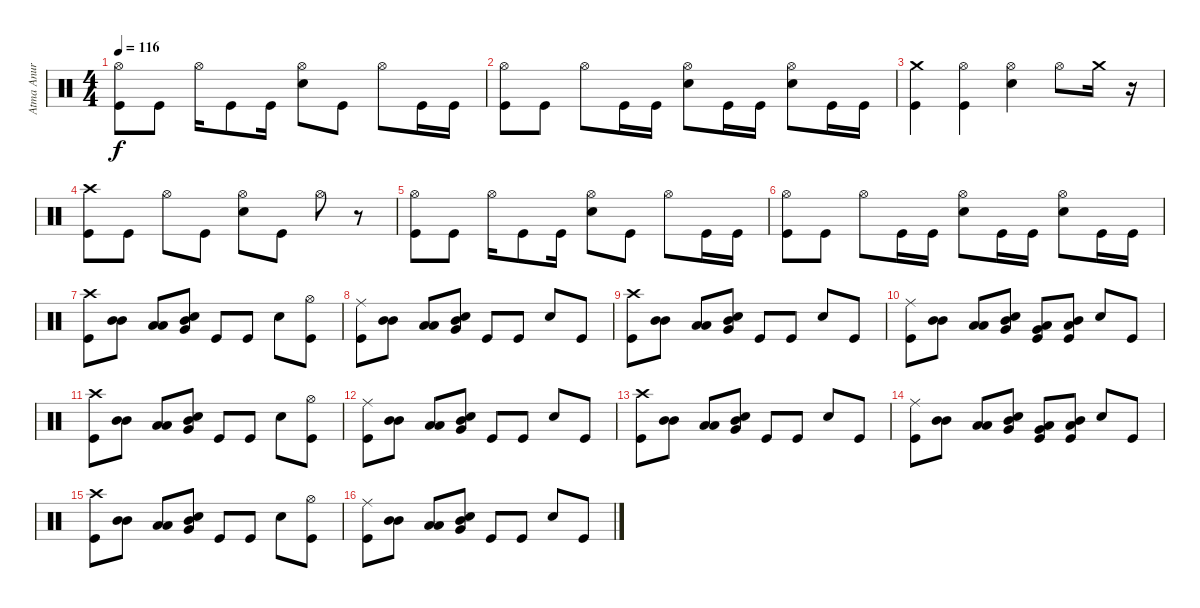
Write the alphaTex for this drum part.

\track ("Atma Anur" "Atma Anur") {instrument percussion}
\staff {score}
\articulation defaults
\ts (4 4)
\tempo 116
\clef neutral
\ks c
("Hi-Hat (open)" "Kick (hit)").8{dy f} "Kick (hit)".8 "Hi-Hat (open)".16 "Kick (hit)".8 "Kick (hit)".16 ("Hi-Hat (open)" "Snare (hit) 2").8 "Kick (hit)".8 "Hi-Hat (open)".8 "Kick (hit)".16 "Kick (hit)".16 |
("Hi-Hat (open)" "Kick (hit)").8 "Kick (hit)".8 "Hi-Hat (open)".8 "Kick (hit)".16 "Kick (hit)".16 ("Hi-Hat (open)" "Snare (hit) 2").8 "Kick (hit)".16 "Kick (hit)".16 ("Snare (hit) 2" "Hi-Hat (open)").8 "Kick (hit)".16 "Kick (hit)".16 |
("Crash medium (hit)" "Kick (hit)").4 ("Hi-Hat (open)" "Kick (hit)").4 ("Hi-Hat (open)" "Snare (hit) 2").4 "Hi-Hat (open)".8 "Crash medium (hit)".16 r.16 |
("Crash high (hit)" "Kick (hit)").8 "Kick (hit)".8 "Hi-Hat (open)".8 "Kick (hit)".8 ("Hi-Hat (open)" "Snare (hit) 2").8 "Kick (hit)".8 "Hi-Hat (open)".8 r.8 |
("Hi-Hat (open)" "Kick (hit)").8 "Kick (hit)".8 "Hi-Hat (open)".16 "Kick (hit)".8 "Kick (hit)".16 ("Hi-Hat (open)" "Snare (hit) 2").8 "Kick (hit)".8 "Hi-Hat (open)".8 "Kick (hit)".16 "Kick (hit)".16 |
("Hi-Hat (open)" "Kick (hit)").8 "Kick (hit)".8 "Hi-Hat (open)".8 "Kick (hit)".16 "Kick (hit)".16 ("Hi-Hat (open)" "Snare (hit) 2").8 "Kick (hit)".16 "Kick (hit)".16 ("Snare (hit) 2" "Hi-Hat (open)").8 "Kick (hit)".16 "Kick (hit)".16 |
("Crash high (hit)" "Kick (hit)").8 ("Mid Tom (hit)" "Mid Tom (hit)").8 ("Low Tom (hit)" "Low Tom (hit)").8 ("Mid Tom (hit)" "Very Low Tom (hit)" "Snare (hit) 2").8 "Kick (hit)".8 "Kick (hit)".8 "Snare (hit) 2".8 ("Hi-Hat (open)" "Kick (hit)").8 |
("Ride (middle)" "Kick (hit)").8 ("Mid Tom (hit)" "Mid Tom (hit)").8 ("Low Tom (hit)" "Low Tom (hit)").8 ("Mid Tom (hit)" "Very Low Tom (hit)" "Snare (hit) 2").8 "Kick (hit)".8 "Kick (hit)".8 "Snare (hit) 2".8 "Kick (hit)".8 |
("Crash high (hit)" "Kick (hit)").8 ("Mid Tom (hit)" "Mid Tom (hit)").8 ("Low Tom (hit)" "Low Tom (hit)").8 ("Mid Tom (hit)" "Very Low Tom (hit)" "Snare (hit) 2").8 "Kick (hit)".8 "Kick (hit)".8 "Snare (hit) 2".8 "Kick (hit)".8 |
("Ride (middle)" "Kick (hit)").8 ("Mid Tom (hit)" "Mid Tom (hit)").8 ("Low Tom (hit)" "Low Tom (hit)").8 ("Mid Tom (hit)" "Very Low Tom (hit)" "Snare (hit) 2").8 ("Low Tom (hit)" "Very Low Tom (hit)" "Kick (hit)").8 ("Mid Tom (hit)" "Low Tom (hit)" "Kick (hit)").8 "Snare (hit) 2".8 "Kick (hit)".8 |
("Crash high (hit)" "Kick (hit)").8 ("Mid Tom (hit)" "Mid Tom (hit)").8 ("Low Tom (hit)" "Low Tom (hit)").8 ("Mid Tom (hit)" "Very Low Tom (hit)" "Snare (hit) 2").8 "Kick (hit)".8 "Kick (hit)".8 "Snare (hit) 2".8 ("Hi-Hat (open)" "Kick (hit)").8 |
("Ride (middle)" "Kick (hit)").8 ("Mid Tom (hit)" "Mid Tom (hit)").8 ("Low Tom (hit)" "Low Tom (hit)").8 ("Mid Tom (hit)" "Very Low Tom (hit)" "Snare (hit) 2").8 "Kick (hit)".8 "Kick (hit)".8 "Snare (hit) 2".8 "Kick (hit)".8 |
("Crash high (hit)" "Kick (hit)").8 ("Mid Tom (hit)" "Mid Tom (hit)").8 ("Low Tom (hit)" "Low Tom (hit)").8 ("Mid Tom (hit)" "Very Low Tom (hit)" "Snare (hit) 2").8 "Kick (hit)".8 "Kick (hit)".8 "Snare (hit) 2".8 "Kick (hit)".8 |
("Ride (middle)" "Kick (hit)").8 ("Mid Tom (hit)" "Mid Tom (hit)").8 ("Low Tom (hit)" "Low Tom (hit)").8 ("Mid Tom (hit)" "Very Low Tom (hit)" "Snare (hit) 2").8 ("Low Tom (hit)" "Very Low Tom (hit)" "Kick (hit)").8 ("Mid Tom (hit)" "Low Tom (hit)" "Kick (hit)").8 "Snare (hit) 2".8 "Kick (hit)".8 |
("Crash high (hit)" "Kick (hit)").8 ("Mid Tom (hit)" "Mid Tom (hit)").8 ("Low Tom (hit)" "Low Tom (hit)").8 ("Mid Tom (hit)" "Very Low Tom (hit)" "Snare (hit) 2").8 "Kick (hit)".8 "Kick (hit)".8 "Snare (hit) 2".8 ("Hi-Hat (open)" "Kick (hit)").8 |
("Ride (middle)" "Kick (hit)").8 ("Mid Tom (hit)" "Mid Tom (hit)").8 ("Low Tom (hit)" "Low Tom (hit)").8 ("Mid Tom (hit)" "Very Low Tom (hit)" "Snare (hit) 2").8 "Kick (hit)".8 "Kick (hit)".8 "Snare (hit) 2".8 "Kick (hit)".8
